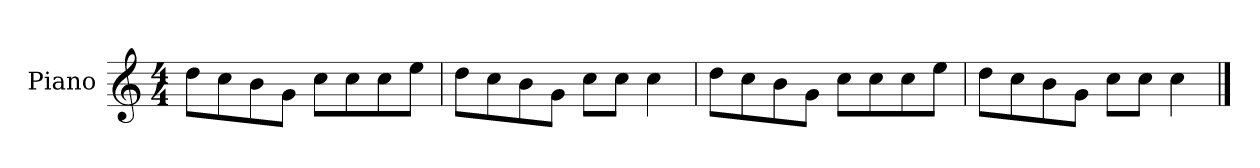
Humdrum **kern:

**kern
*part1
*staff1
*I"Piano
*I'P-no
*clefG2
*k[]
*M4/4
*MM90
=1
8dd\L
8cc\
8b\
8g\J
8cc\L
8cc\
8cc\
8ee\J
=2
8dd\L
8cc\
8b\
8g\J
8cc\L
8cc\J
4cc\
=3
8dd\L
8cc\
8b\
8g\J
8cc\L
8cc\
8cc\
8ee\J
=4
8dd\L
8cc\
8b\
8g\J
8cc\L
8cc\J
4cc\
==
*-
